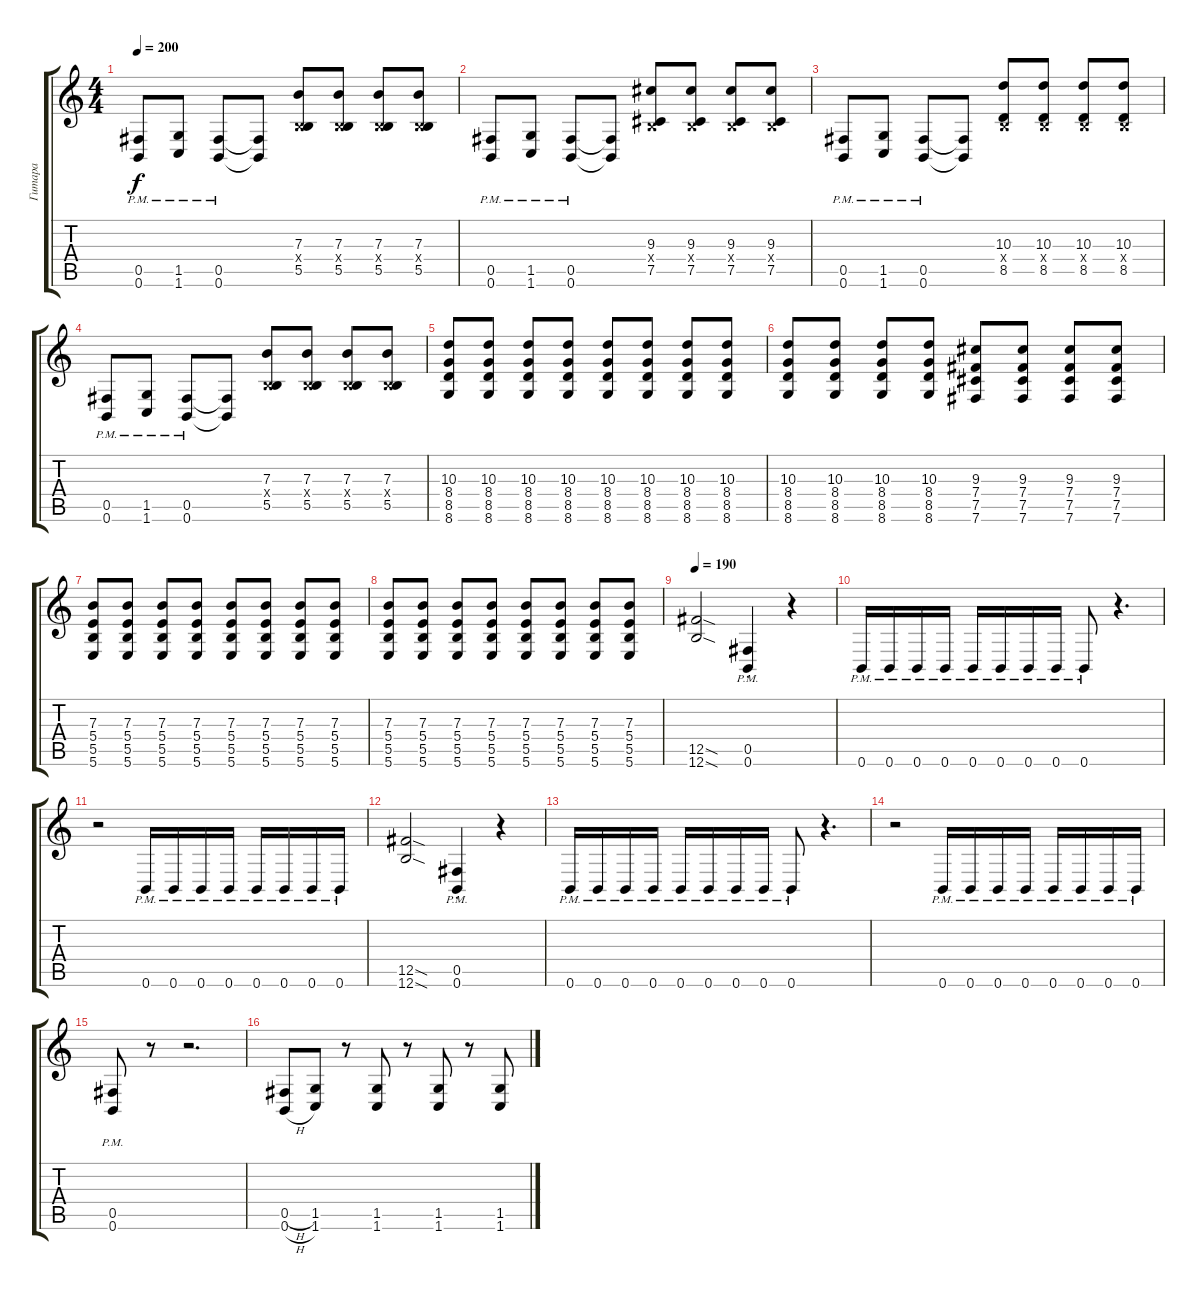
\track ("Гитара" "Гитара") {instrument overdrivenguitar}
\staff {score tabs}
\tuning (Db4 Ab3 E3 B2 Gb2 B1) {hide}
\ts (4 4)
\tempo 200
\clef g2
\ks c
(0.5{pm} 0.6{pm}).8{dy f} (1.5{pm} 1.6{pm}).8 (0.5{pm} 0.6{pm}).8 (0.5{t} 0.6{t}).8 (7.3 0.4{x} 5.5).8 (7.3 0.4{x} 5.5).8 (7.3 0.4{x} 5.5).8 (7.3 0.4{x} 5.5).8 |
(0.5{pm} 0.6{pm}).8 (1.5{pm} 1.6{pm}).8 (0.5{pm} 0.6{pm}).8 (0.5{t} 0.6{t}).8 (9.3 0.4{x} 7.5).8 (9.3 0.4{x} 7.5).8 (9.3 0.4{x} 7.5).8 (9.3 0.4{x} 7.5).8 |
(0.5{pm} 0.6{pm}).8 (1.5{pm} 1.6{pm}).8 (0.5{pm} 0.6{pm}).8 (0.5{t} 0.6{t}).8 (10.3 0.4{x} 8.5).8 (10.3 0.4{x} 8.5).8 (10.3 0.4{x} 8.5).8 (10.3 0.4{x} 8.5).8 |
(0.5{pm} 0.6{pm}).8 (1.5{pm} 1.6{pm}).8 (0.5{pm} 0.6{pm}).8 (0.5{t} 0.6{t}).8 (7.3 0.4{x} 5.5).8 (7.3 0.4{x} 5.5).8 (7.3 0.4{x} 5.5).8 (7.3 0.4{x} 5.5).8 |
(10.3 8.4 8.5 8.6).8 (10.3 8.4 8.5 8.6).8 (10.3 8.4 8.5 8.6).8 (10.3 8.4 8.5 8.6).8 (10.3 8.4 8.5 8.6).8 (10.3 8.4 8.5 8.6).8 (10.3 8.4 8.5 8.6).8 (10.3 8.4 8.5 8.6).8 |
(10.3 8.4 8.5 8.6).8 (10.3 8.4 8.5 8.6).8 (10.3 8.4 8.5 8.6).8 (10.3 8.4 8.5 8.6).8 (9.3 7.4 7.5 7.6).8 (9.3 7.4 7.5 7.6).8 (9.3 7.4 7.5 7.6).8 (9.3 7.4 7.5 7.6).8 |
(7.3 5.4 5.5 5.6).8 (7.3 5.4 5.5 5.6).8 (7.3 5.4 5.5 5.6).8 (7.3 5.4 5.5 5.6).8 (7.3 5.4 5.5 5.6).8 (7.3 5.4 5.5 5.6).8 (7.3 5.4 5.5 5.6).8 (7.3 5.4 5.5 5.6).8 |
(7.3 5.4 5.5 5.6).8 (7.3 5.4 5.5 5.6).8 (7.3 5.4 5.5 5.6).8 (7.3 5.4 5.5 5.6).8 (7.3 5.4 5.5 5.6).8 (7.3 5.4 5.5 5.6).8 (7.3 5.4 5.5 5.6).8 (7.3 5.4 5.5 5.6).8 |
\tempo 190
(12.5{sod} 12.6{sod}).2 (0.5{pm st} 0.6{pm st}).4 r.4 |
0.6{pm}.16 0.6{pm}.16 0.6{pm}.16 0.6{pm}.16 0.6{pm}.16 0.6{pm}.16 0.6{pm}.16 0.6{pm}.16 0.6{pm}.8 r.4{d} |
r.2 0.6{pm}.16 0.6{pm}.16 0.6{pm}.16 0.6{pm}.16 0.6{pm}.16 0.6{pm}.16 0.6{pm}.16 0.6{pm}.16 |
(12.5{sod} 12.6{sod}).2 (0.5{pm st} 0.6{pm st}).4 r.4 |
0.6{pm}.16 0.6{pm}.16 0.6{pm}.16 0.6{pm}.16 0.6{pm}.16 0.6{pm}.16 0.6{pm}.16 0.6{pm}.16 0.6{pm}.8 r.4{d} |
r.2 0.6{pm}.16 0.6{pm}.16 0.6{pm}.16 0.6{pm}.16 0.6{pm}.16 0.6{pm}.16 0.6{pm}.16 0.6{pm}.16 |
(0.5{pm} 0.6{pm}).8 r.8 r.2{d} |
(0.5{h} 0.6{h}).8 (1.5 1.6).8 r.8 (1.5 1.6).8 r.8 (1.5 1.6).8 r.8 (1.5 1.6).8
